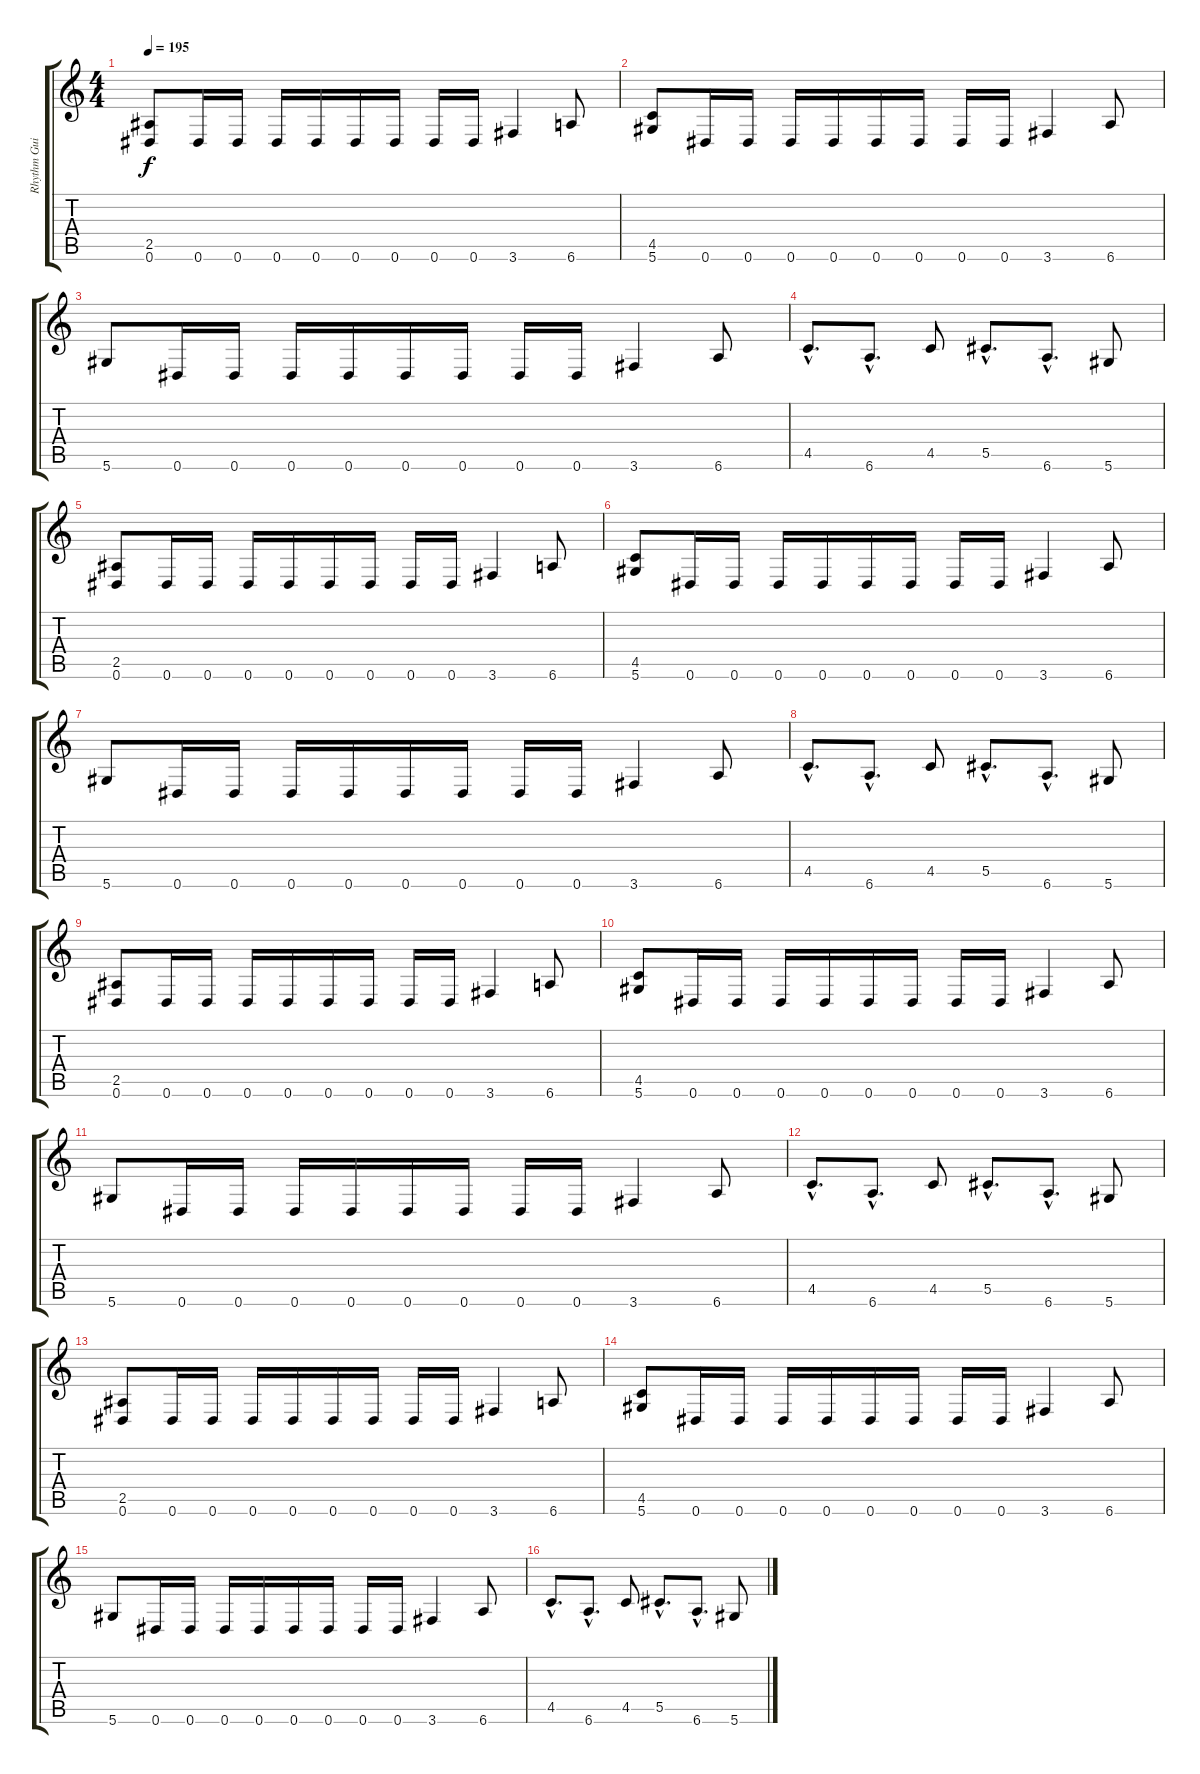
\track ("Rhythm Guitar (Matt)" "Rhythm Gui") {instrument distortionguitar}
\staff {score tabs}
\tuning (Eb4 Bb3 Gb3 Db3 Ab2 Eb2) {hide}
\ts (4 4)
\tempo 195
\clef g2
\ks c
(2.5 0.6).8{dy f} 0.6.16 0.6.16 0.6.16 0.6.16 0.6.16 0.6.16 0.6.16 0.6.16 3.6.4 6.6.8 |
(4.5 5.6).8 0.6.16 0.6.16 0.6.16 0.6.16 0.6.16 0.6.16 0.6.16 0.6.16 3.6.4 6.6.8 |
5.6.8 0.6.16 0.6.16 0.6.16 0.6.16 0.6.16 0.6.16 0.6.16 0.6.16 3.6.4 6.6.8 |
4.5{hac}.8{d} 6.6{hac}.8{d} 4.5.8 5.5{hac}.8{d} 6.6{hac}.8{d} 5.6.8 |
(2.5 0.6).8 0.6.16 0.6.16 0.6.16 0.6.16 0.6.16 0.6.16 0.6.16 0.6.16 3.6.4 6.6.8 |
(4.5 5.6).8 0.6.16 0.6.16 0.6.16 0.6.16 0.6.16 0.6.16 0.6.16 0.6.16 3.6.4 6.6.8 |
5.6.8 0.6.16 0.6.16 0.6.16 0.6.16 0.6.16 0.6.16 0.6.16 0.6.16 3.6.4 6.6.8 |
4.5{hac}.8{d} 6.6{hac}.8{d} 4.5.8 5.5{hac}.8{d} 6.6{hac}.8{d} 5.6.8 |
(2.5 0.6).8 0.6.16 0.6.16 0.6.16 0.6.16 0.6.16 0.6.16 0.6.16 0.6.16 3.6.4 6.6.8 |
(4.5 5.6).8 0.6.16 0.6.16 0.6.16 0.6.16 0.6.16 0.6.16 0.6.16 0.6.16 3.6.4 6.6.8 |
5.6.8 0.6.16 0.6.16 0.6.16 0.6.16 0.6.16 0.6.16 0.6.16 0.6.16 3.6.4 6.6.8 |
4.5{hac}.8{d} 6.6{hac}.8{d} 4.5.8 5.5{hac}.8{d} 6.6{hac}.8{d} 5.6.8 |
(2.5 0.6).8 0.6.16 0.6.16 0.6.16 0.6.16 0.6.16 0.6.16 0.6.16 0.6.16 3.6.4 6.6.8 |
(4.5 5.6).8 0.6.16 0.6.16 0.6.16 0.6.16 0.6.16 0.6.16 0.6.16 0.6.16 3.6.4 6.6.8 |
5.6.8 0.6.16 0.6.16 0.6.16 0.6.16 0.6.16 0.6.16 0.6.16 0.6.16 3.6.4 6.6.8 |
4.5{hac}.8{d} 6.6{hac}.8{d} 4.5.8 5.5{hac}.8{d} 6.6{hac}.8{d} 5.6.8
